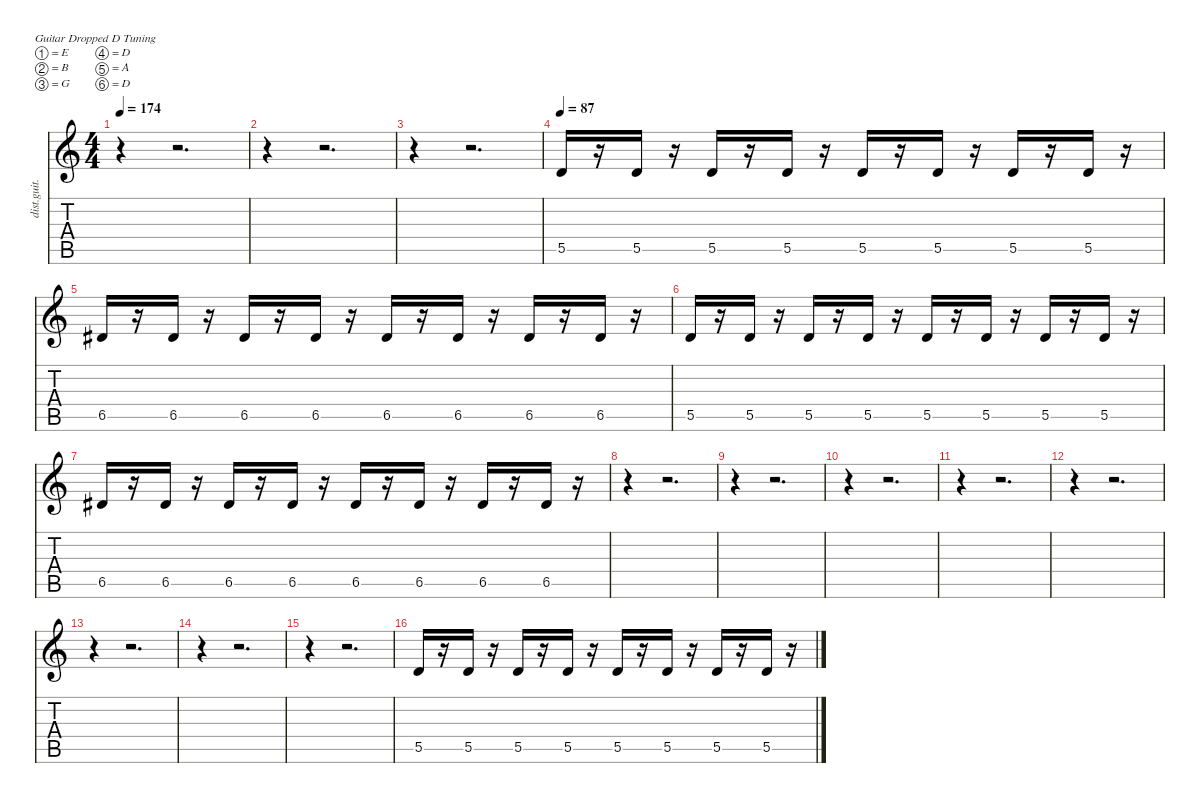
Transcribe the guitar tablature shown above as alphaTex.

\defaultSystemsLayout 4
\hideDynamics
\bracketExtendMode nobrackets
\track ("Дорожка 5" "dist.guit.") {instrument distortionguitar}
\staff {score tabs}
\tuning (E4 B3 G3 D3 A2 D2)
\ts (4 4)
\tempo 174
\clef g2
\ks c
r.4{dy f beam Down} r.2{d beam Down} |
r.4{beam Down} r.2{d beam Down} |
r.4{beam Down} r.2{d beam Down} |
\tempo 87
5.5.16{beam Up} r.16{beam Up} 5.5.16{beam Up} r.16{beam Down} 5.5.16{beam Up} r.16{beam Up} 5.5.16{beam Up} r.16{beam Down} 5.5.16{beam Up} r.16{beam Up} 5.5.16{beam Up} r.16{beam Down} 5.5.16{beam Up} r.16{beam Up} 5.5.16{beam Up} r.16{beam Down} |
6.5{acc #}.16{beam Up} r.16{beam Up} 6.5{acc #}.16{beam Up} r.16{beam Down} 6.5{acc #}.16{beam Up} r.16{beam Up} 6.5{acc #}.16{beam Up} r.16{beam Down} 6.5{acc #}.16{beam Up} r.16{beam Up} 6.5{acc #}.16{beam Up} r.16{beam Down} 6.5{acc #}.16{beam Up} r.16{beam Up} 6.5{acc #}.16{beam Up} r.16{beam Down} |
5.5.16{beam Up} r.16{beam Up} 5.5.16{beam Up} r.16{beam Down} 5.5.16{beam Up} r.16{beam Up} 5.5.16{beam Up} r.16{beam Down} 5.5.16{beam Up} r.16{beam Up} 5.5.16{beam Up} r.16{beam Down} 5.5.16{beam Up} r.16{beam Up} 5.5.16{beam Up} r.16{beam Down} |
6.5{acc #}.16{beam Up} r.16{beam Up} 6.5{acc #}.16{beam Up} r.16{beam Down} 6.5{acc #}.16{beam Up} r.16{beam Up} 6.5{acc #}.16{beam Up} r.16{beam Down} 6.5{acc #}.16{beam Up} r.16{beam Up} 6.5{acc #}.16{beam Up} r.16{beam Down} 6.5{acc #}.16{beam Up} r.16{beam Up} 6.5{acc #}.16{beam Up} r.16{beam Down} |
r.4{beam Down} r.2{d beam Down} |
r.4{beam Down} r.2{d beam Down} |
r.4{beam Down} r.2{d beam Down} |
r.4{beam Down} r.2{d beam Down} |
r.4{beam Down} r.2{d beam Down} |
r.4{beam Down} r.2{d beam Down} |
r.4{beam Down} r.2{d beam Down} |
r.4{beam Down} r.2{d beam Down} |
5.5.16{beam Up} r.16{beam Up} 5.5.16{beam Up} r.16{beam Down} 5.5.16{beam Up} r.16{beam Up} 5.5.16{beam Up} r.16{beam Down} 5.5.16{beam Up} r.16{beam Up} 5.5.16{beam Up} r.16{beam Down} 5.5.16{beam Up} r.16{beam Up} 5.5.16{beam Up} r.16{beam Down}
